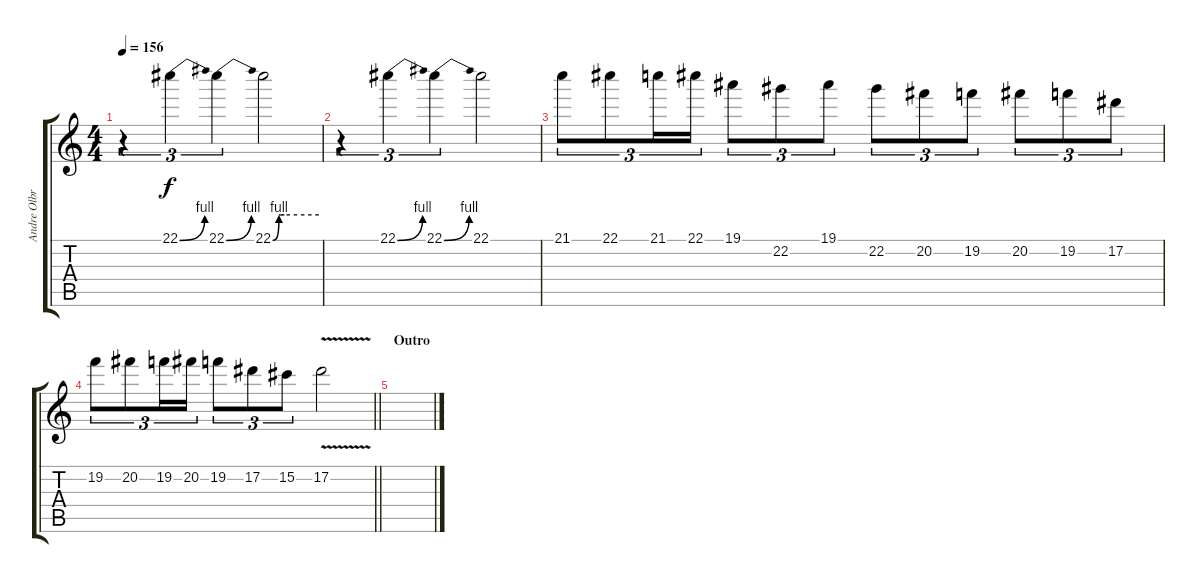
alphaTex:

\track ("Andre Olbrich" "Andre Olbr") {instrument distortionguitar}
\staff {score tabs}
\tuning (Eb4 Bb3 Gb3 Db3 Ab2 Eb2) {hide}
\ts (4 4)
\tempo 156
\clef g2
\ks c
r.4{tu (3 2) dy f} 22.1{be (bend 0 0 60 4)}.4{tu (3 2)} 22.1{be (bend 0 0 60 4)}.4{tu (3 2)} 22.1{be (custom 0 0 8 4 10 4 15 4 60 4)}.2 |
r.4{tu (3 2)} 22.1{be (bend 0 0 60 4)}.4{tu (3 2)} 22.1{be (bend 0 0 60 4)}.4{tu (3 2)} 22.1.2 |
21.1.8{tu (3 2)} 22.1.8{tu (3 2)} 21.1.16{tu (3 2)} 22.1.16{tu (3 2)} 19.1.8{tu (3 2)} 22.2.8{tu (3 2)} 19.1.8{tu (3 2)} 22.2.8{tu (3 2)} 20.2.8{tu (3 2)} 19.2.8{tu (3 2)} 20.2.8{tu (3 2)} 19.2.8{tu (3 2)} 17.2.8{tu (3 2)} |
\barLineRight lightlight
19.2.8{tu (3 2)} 20.2.8{tu (3 2)} 19.2.16{tu (3 2)} 20.2.16{tu (3 2)} 19.2.8{tu (3 2)} 17.2.8{tu (3 2)} 15.2.8{tu (3 2)} 17.2{v}.2 |
\section ("" "Outro")
